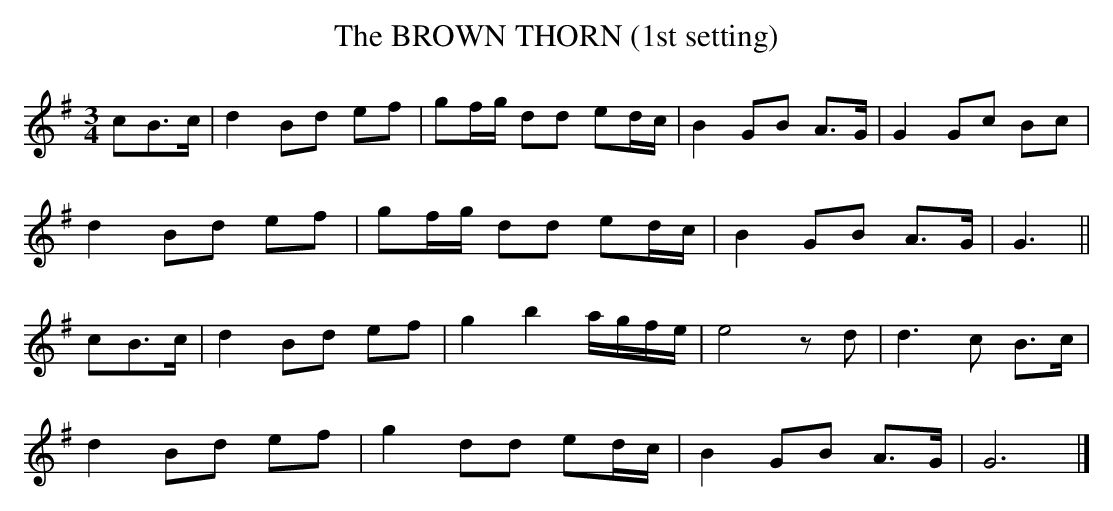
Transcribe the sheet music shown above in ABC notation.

X:1
T:BROWN THORN (1st setting), The
Y:"slow"
M:3/4
L:1/8
K:G
cB>c|d2 Bd ef|gf/g/ dd ed/c/|B2 GB A>G|G2 Gc Bc|
d2 Bd ef|gf/g/ dd ed/c/|B2 GB A>G|G3||
cB>c|d2 Bd ef|g2 b2 a/g/f/e/|e4 zd|d3c B>c|
d2 Bd ef|g2 dd ed/c/|B2 GB A>G|G6|]
